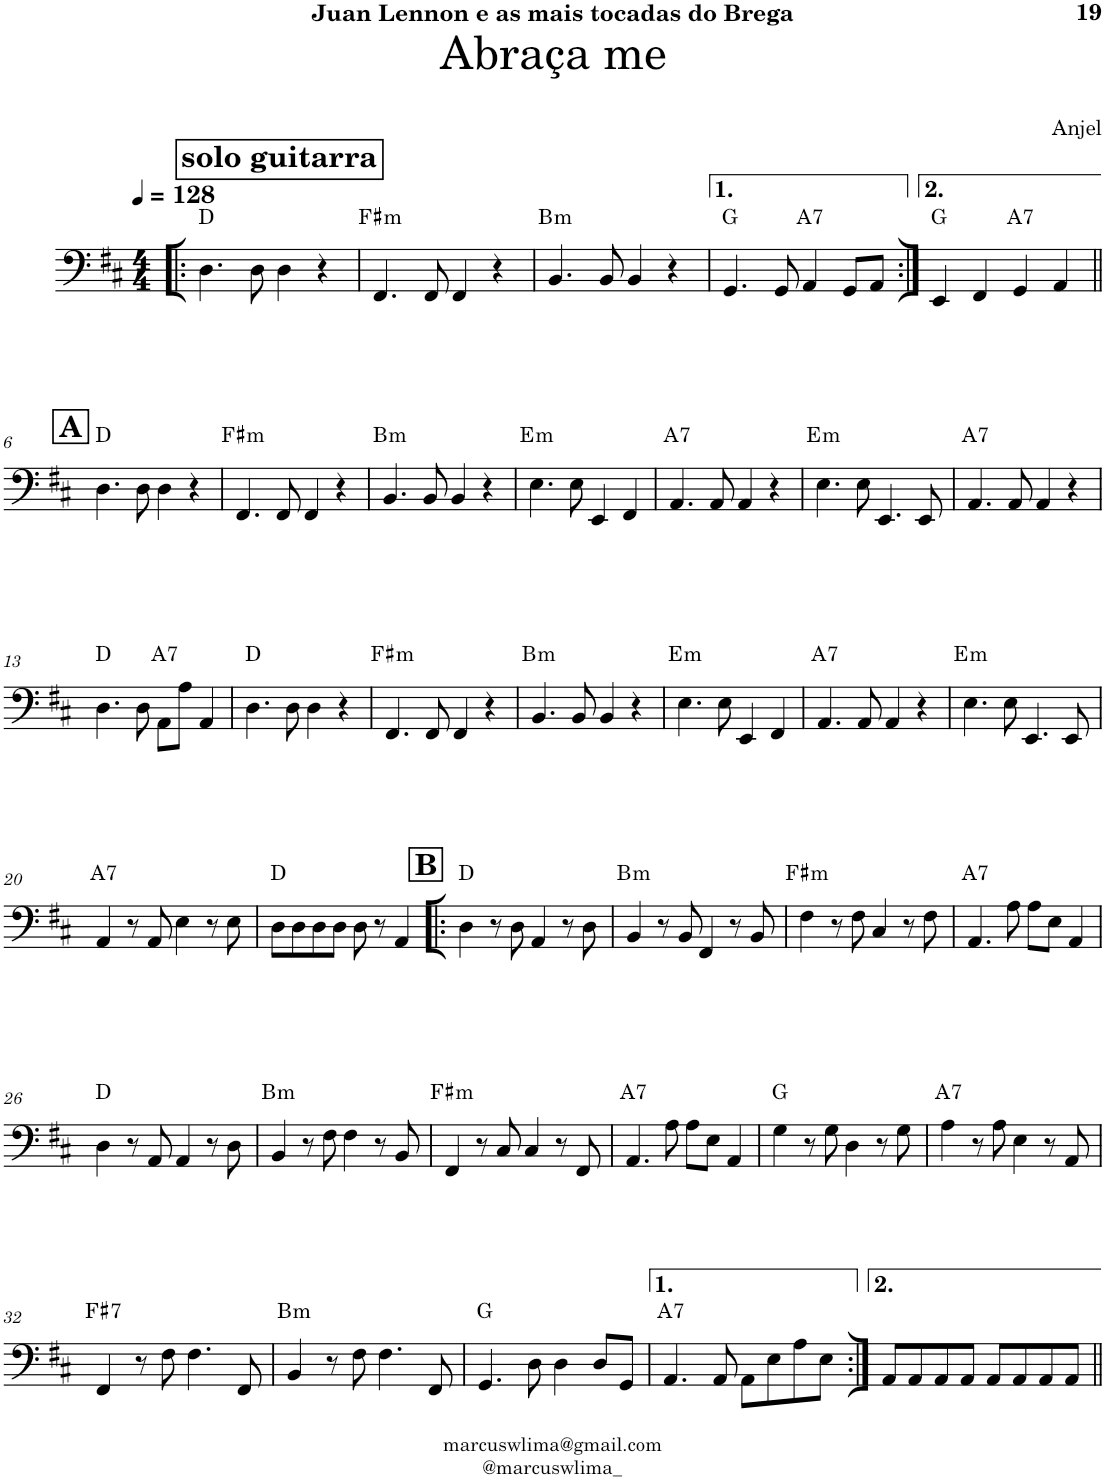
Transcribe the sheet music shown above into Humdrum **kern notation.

**kern	**harte
*part1	*part1
*staff1	*
*I"Electric Bass	*
*I'El. B.	*
!!LO:PB:g=z
*clefF4	*
*Trd7c12	*
*k[f#c#]	*
*M4/4	*
*MM128	*
!!LO:REH:place=s1:a:B:cj:fs=14:t=solo guitarra
=1!|:	=1!|:
4.D\	D:maj
8D\	.
4D\	.
4r	.
=2	=2
!	!LO:H:kt=m
4.FF#/	F#:min
8FF#/	.
4FF#/	.
4r	.
=3	=3
!	!LO:H:kt=m
4.BB/	B:min
8BB/	.
4BB/	.
4r	.
=4	=4
4.GG/	G:maj
8GG/	.
!	!LO:H:kt=7
4AA/	A:7
8GG/L	.
8AA/J	.
=5:|!	=5:|!
4EE/	G:maj
4FF#/	.
!	!LO:H:kt=7
4GG/	A:7
4AA/	.
!!LO:LB:g=z
!!LO:REH:place=s1:a:B:cj:fs=14:t=A
=6||	=6||
4.D\	D:maj
8D\	.
4D\	.
4r	.
=7	=7
!	!LO:H:kt=m
4.FF#/	F#:min
8FF#/	.
4FF#/	.
4r	.
=8	=8
!	!LO:H:kt=m
4.BB/	B:min
8BB/	.
4BB/	.
4r	.
=9	=9
!	!LO:H:kt=m
4.E\	E:min
8E\	.
4EE/	.
4FF#/	.
=10	=10
!	!LO:H:kt=7
4.AA/	A:7
8AA/	.
4AA/	.
4r	.
=11	=11
!	!LO:H:kt=m
4.E\	E:min
8E\	.
4.EE/	.
8EE/	.
=12	=12
!	!LO:H:kt=7
4.AA/	A:7
8AA/	.
4AA/	.
4r	.
!!LO:LB:g=z
=13	=13
4.D\	D:maj
8D\	.
!	!LO:H:kt=7
8AA\L	A:7
8A\J	.
4AA/	.
=14	=14
4.D\	D:maj
8D\	.
4D\	.
4r	.
=15	=15
!	!LO:H:kt=m
4.FF#/	F#:min
8FF#/	.
4FF#/	.
4r	.
=16	=16
!	!LO:H:kt=m
4.BB/	B:min
8BB/	.
4BB/	.
4r	.
=17	=17
!	!LO:H:kt=m
4.E\	E:min
8E\	.
4EE/	.
4FF#/	.
=18	=18
!	!LO:H:kt=7
4.AA/	A:7
8AA/	.
4AA/	.
4r	.
=19	=19
!	!LO:H:kt=m
4.E\	E:min
8E\	.
4.EE/	.
8EE/	.
!!LO:LB:g=z
=20	=20
!	!LO:H:kt=7
4AA/	A:7
8r	.
8AA/	.
4E\	.
8r	.
8E\	.
=21	=21
8D\L	D:maj
8D\	.
8D\	.
8D\J	.
8D\	.
8r	.
4AA/	.
!!LO:REH:place=s1:a:B:cj:fs=14:t=B
=22!|:	=22!|:
4D\	D:maj
8r	.
8D\	.
4AA/	.
8r	.
8D\	.
=23	=23
!	!LO:H:kt=m
4BB/	B:min
8r	.
8BB/	.
4FF#/	.
8r	.
8BB/	.
=24	=24
!	!LO:H:kt=m
4F#\	F#:min
8r	.
8F#\	.
4C#/	.
8r	.
8F#\	.
=25	=25
!	!LO:H:kt=7
4.AA/	A:7
8A\	.
8A\L	.
8E\J	.
4AA/	.
!!LO:LB:g=z
=26	=26
4D\	D:maj
8r	.
8AA/	.
4AA/	.
8r	.
8D\	.
=27	=27
!	!LO:H:kt=m
4BB/	B:min
8r	.
8F#\	.
4F#\	.
8r	.
8BB/	.
=28	=28
!	!LO:H:kt=m
4FF#/	F#:min
8r	.
8C#/	.
4C#/	.
8r	.
8FF#/	.
=29	=29
!	!LO:H:kt=7
4.AA/	A:7
8A\	.
8A\L	.
8E\J	.
4AA/	.
=30	=30
4G\	G:maj
8r	.
8G\	.
4D\	.
8r	.
8G\	.
=31	=31
!	!LO:H:kt=7
4A\	A:7
8r	.
8A\	.
4E\	.
8r	.
8AA/	.
!!LO:LB:g=z
=32	=32
!	!LO:H:kt=7
4FF#/	F#:7
8r	.
8F#\	.
4.F#\	.
8FF#/	.
=33	=33
!	!LO:H:kt=m
4BB/	B:min
8r	.
8F#\	.
4.F#\	.
8FF#/	.
=34	=34
4.GG/	G:maj
8D\	.
4D\	.
8D/L	.
8GG/J	.
=35	=35
!	!LO:H:kt=7
4.AA/	A:7
8AA/	.
8AA\L	.
8E\	.
8A\	.
8E\J	.
=36:|!	=36:|!
8AA/L	.
8AA/	.
8AA/	.
8AA/J	.
8AA/L	.
8AA/	.
8AA/	.
8AA/J	.
=||	=||
*-	*-
